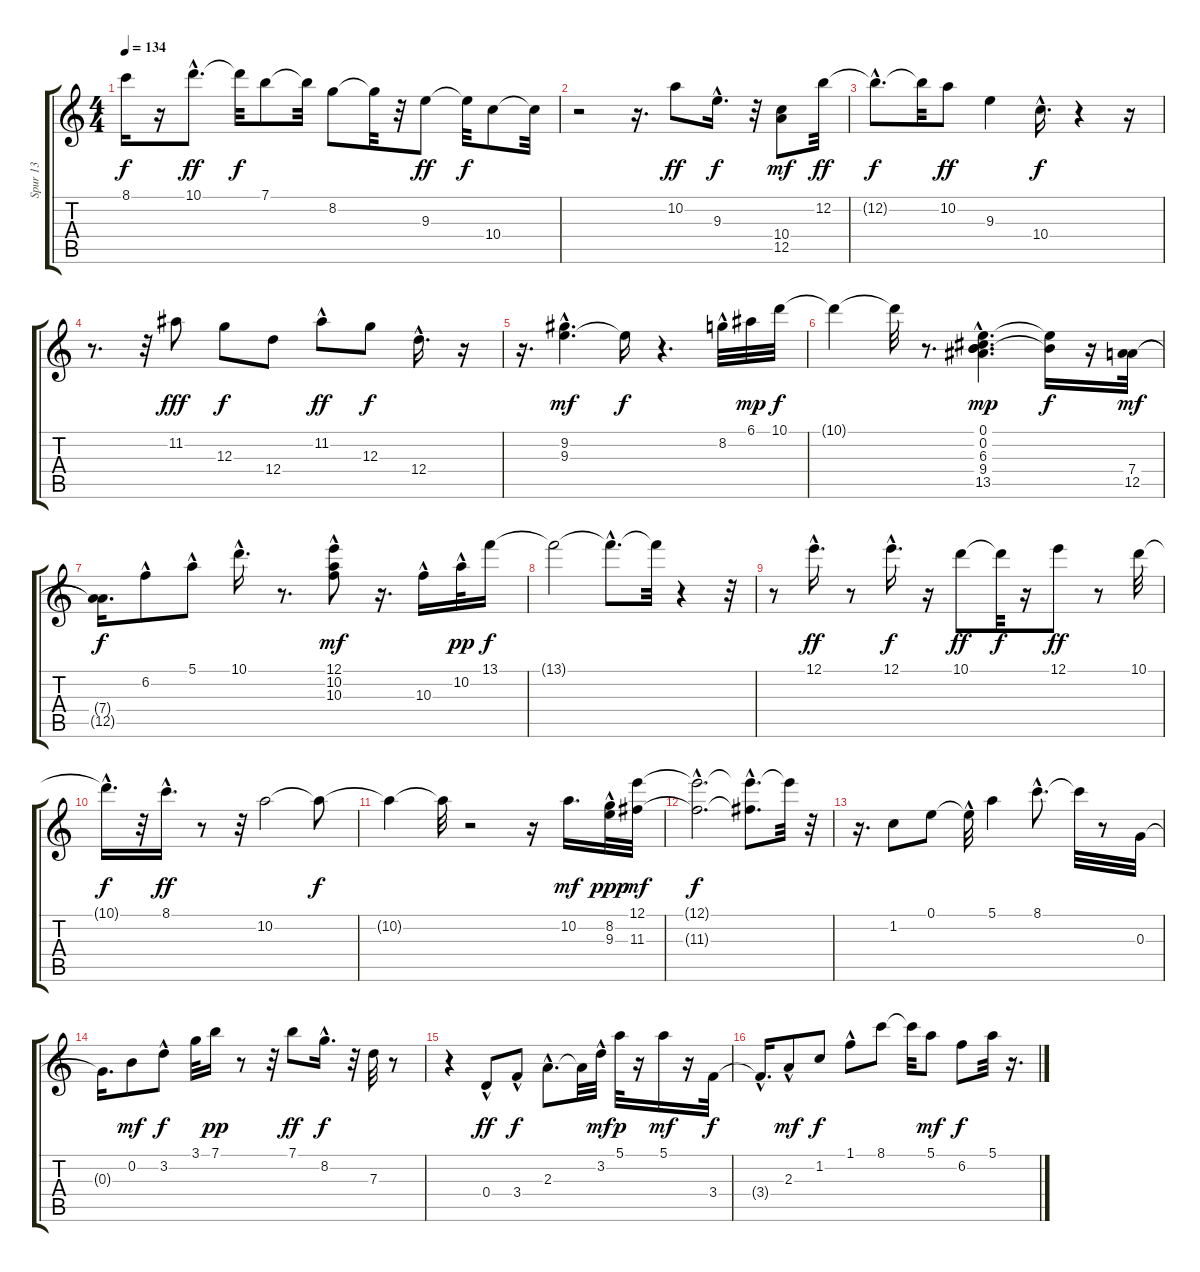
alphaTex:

\track ("Spur 13" "Spur 13") {instrument acousticguitarnylon}
\staff {score tabs}
\tuning (E4 B3 G3 D3 A2 E2) {hide}
\ts (4 4)
\tempo 134
\clef g2
\ks c
8.1{t}.16{dy f} r.16 10.1{hac}.8{d dy ff} 10.1{t}.32{dy f} 7.1.8 7.1{t}.32 8.2.8 8.2{t}.32 r.32 9.3.8{dy ff} 9.3{t}.32{dy f} 10.4.8 10.4{t}.32 |
r.2 r.16{d} 10.2.8{dy ff} 9.3{hac}.16{d dy f} r.32 (10.4 12.5).8{dy mf} 12.2.32{dy ff} |
12.2{hac t}.8{d dy f} 12.2{t}.32 10.2.8{dy ff} 9.3.4 10.4{hac}.16{d dy f} r.4 r.16 |
r.8{d} r.32 11.2.8{dy fff} 12.3.8{dy f} 12.4.8 11.2{hac}.8{dy ff} 12.3.8{dy f} 12.4{hac}.16{d} r.16 |
r.16{d} (9.2 9.3{hac}).4{d dy mf} 9.3{t}.16{dy f} r.4{d} 8.2{hac}.32 6.1.32{dy mp} 10.1.32{dy f} |
10.1{t}.4 10.1{t}.32 r.8{d} (0.1{hac} 0.2{hac} 6.3{hac} 9.4{hac} 13.5).4{d dy mp} (0.1{t} 9.4{t}).16{dy f} r.16 (7.4 12.5).32{dy mf} |
(7.4{t} 12.5{t}).16{d dy f} 6.2{hac}.8 5.1{hac}.8 10.1{hac}.16{d} r.8{d} (12.1 10.2{hac} 10.3).8{dy mf} r.16{d} 10.3{hac}.16 10.2{hac}.32{dy pp} 13.1.16{dy f} |
13.1{t}.2 13.1{hac t}.8{d} 13.1{t}.32 r.4 r.32 |
r.8 12.1{hac}.16{d dy ff} r.8 12.1{hac}.16{d dy f} r.16 10.1.8{dy ff} 10.1{t}.32{dy f} r.16 12.1.8{dy ff} r.8 10.1.32 |
10.1{hac t}.16{d dy f} r.32 8.1{hac}.16{d dy ff} r.8 r.32 10.2.2 10.2{t}.8{dy f} |
10.2{t}.4 10.2{t}.32 r.2 r.16 10.2.16{d dy mf} (8.2 9.3{hac}).32{dy ppp} (12.1 11.3).32{dy mf} |
(12.1{hac t} 11.3{hac t}).2{d dy f} (12.1{hac t} 11.3{hac t}).8{d} 12.1{t}.32 r.32 |
r.16{d} 1.2.8 0.1.8 0.1{hac t}.32 5.1.4 8.1{hac}.8{d} 8.1{t}.32 r.8 0.3.32 |
0.3{t}.16{d} 0.2.8{dy mf} 3.2{hac}.8{dy f} 3.1.32 7.1.16{dy pp} r.8 r.32 7.1.8{dy ff} 8.2{hac}.16{d dy f} r.32 7.3.32 r.8 |
r.4 0.4{hac}.8{dy ff} 3.4{hac}.8{dy f} 2.3{hac}.8{d} 2.3{t}.32 3.2{hac}.32{dy mf} 5.1.32{dy p} r.16 5.1.16{dy mf} r.16 3.4.32{dy f} |
3.4{hac t}.16{d} 2.3{hac}.8{dy mf} 1.2.8{dy f} 1.1{hac}.8 8.1.8 8.1{t}.32 5.1.8{dy mf} 6.2.8{dy f} 5.1.32 r.16{d}
